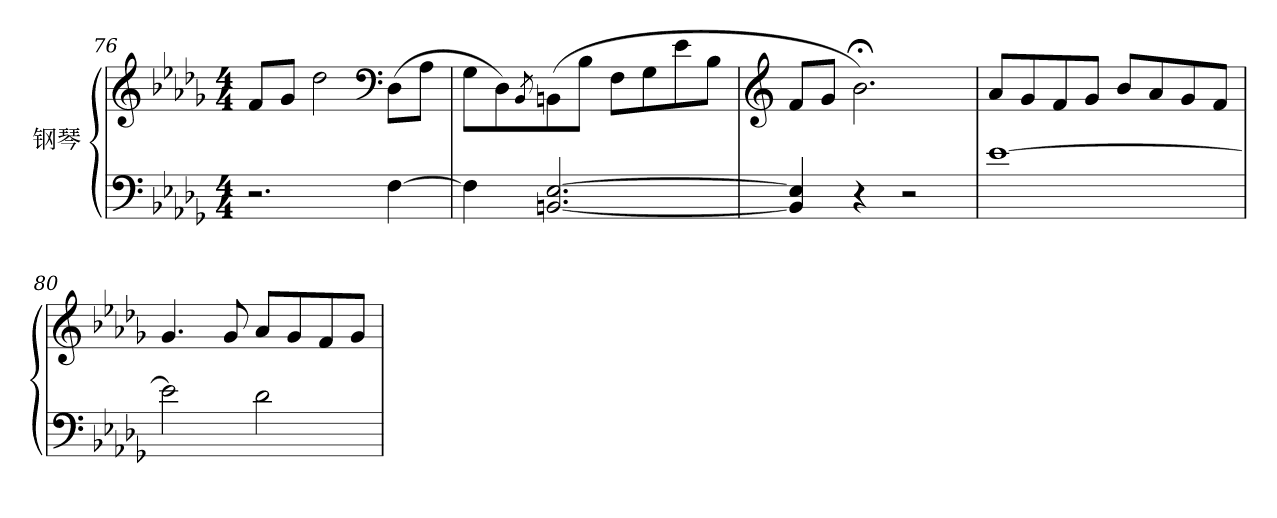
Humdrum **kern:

**kern	**kern
*part1	*part1
*staff2	*staff1
*I"钢琴	*
*clefF4	*clefG2
*k[b-e-a-d-g-]	*k[b-e-a-d-g-]
*M4/4	*M4/4
=76	=76
2.r	8f/L
.	8g-/J
.	2dd-\
*	*clefF4
[4F\	(8D-\L
.	8A-\J
=77	=77
4F\]	8G-\L
.	8D-\)
.	8qBB-/
[2.BBn/ [2.E-/	(8BBn\
.	8B-\J
.	8F\L
.	8G-\
.	8e-\
.	8B-\J
=78	=78
*	*clefG2
4BB/] 4E-/]	8f/L
.	8g-/J
4r	2.b-;<\)
2r	.
!!LO:LB:g=z
=79	=79
[1e-	8a-/L
.	8g-/
.	8f/
.	8g-/J
.	8b-/L
.	8a-/
.	8g-/
.	8f/J
=80	=80
2e-\]	4.g-/
.	8g-/
2d-\	8a-/L
.	8g-/
.	8f/
.	8g-/J
=	=
*-	*-
